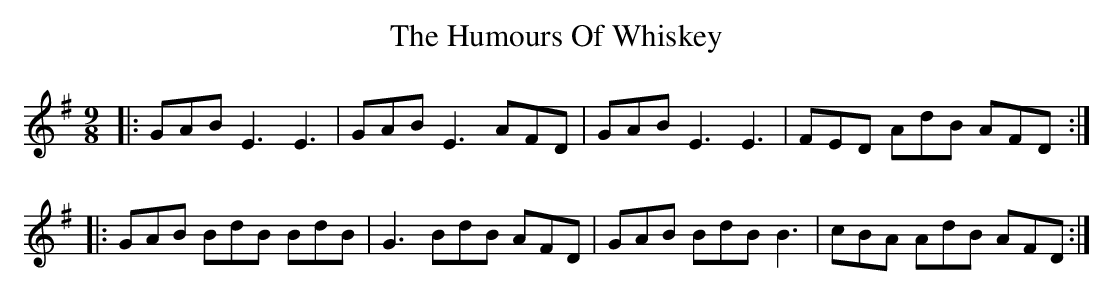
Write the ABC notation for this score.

X:1
T: The Humours Of Whiskey
M: 9/8
L: 1/8
K: Emin
|:GAB E3 E3|GAB E3 AFD|GAB E3 E3|FED AdB AFD:|
|:GAB BdB BdB|G3 BdB AFD|GAB BdB B3|cBA AdB AFD:|
